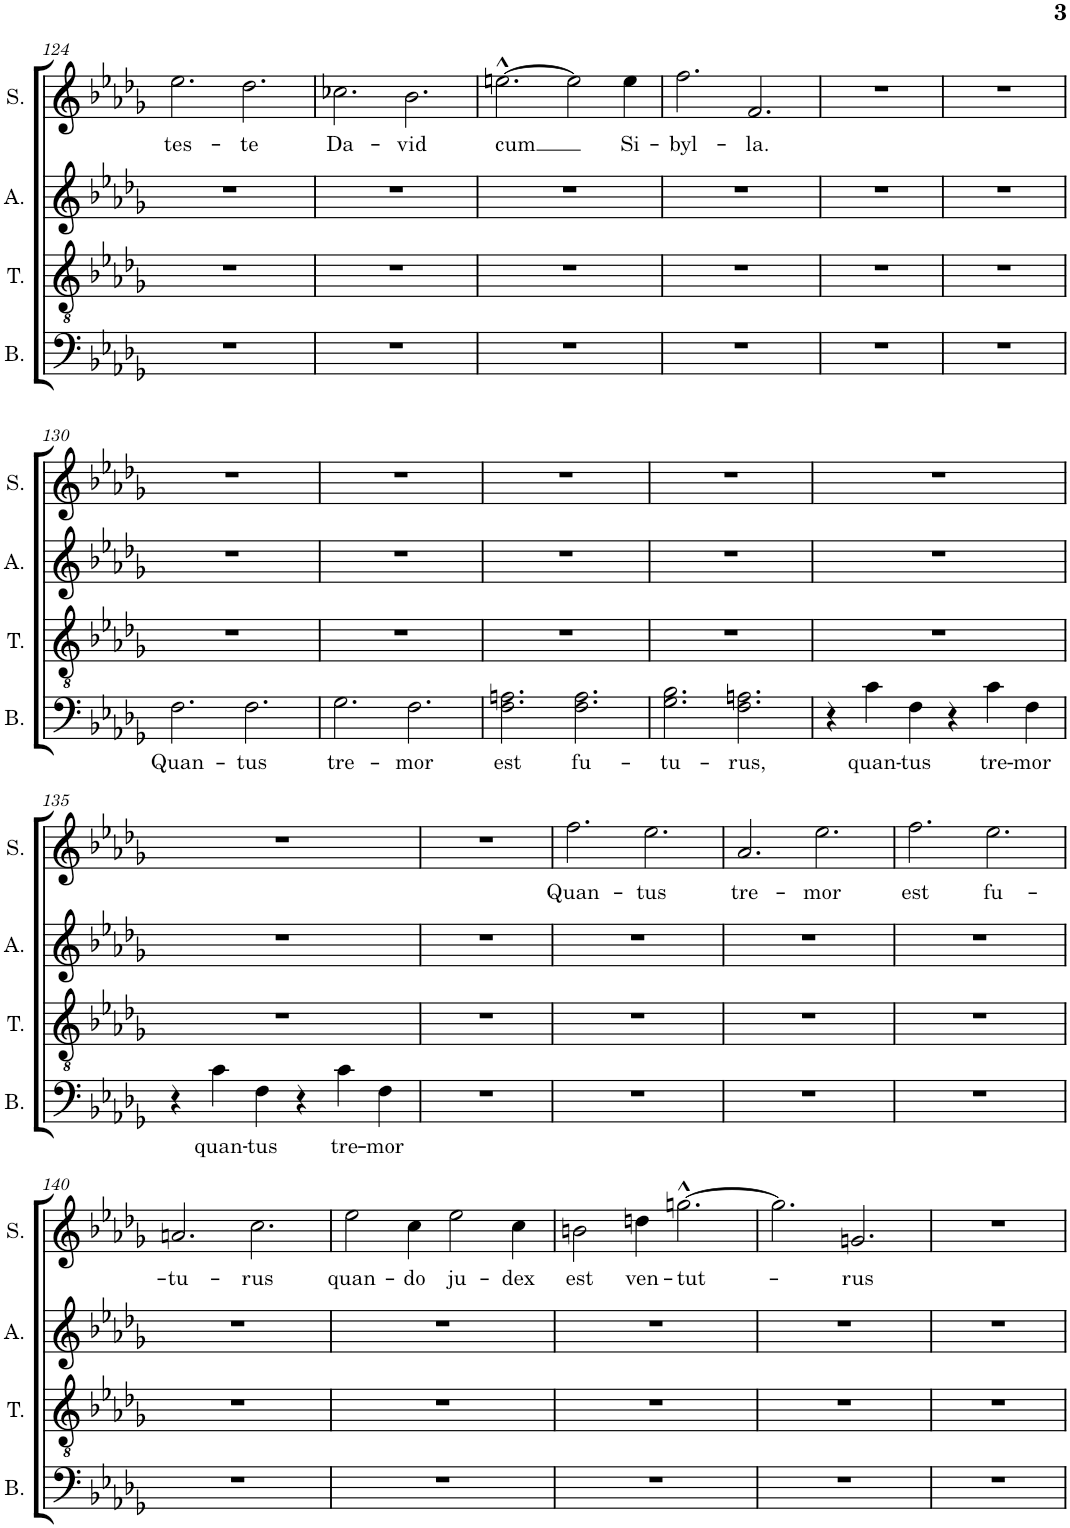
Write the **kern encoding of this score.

**kern	**text	**kern	**kern	**kern	**text
*part4	*part4	*part3	*part2	*part1	*part1
*staff4	*staff4	*staff3	*staff2	*staff1	*staff1
*I"Basse	*	*I"Ténor	*I"Alto	*I"Soprano	*
*I'B.	*	*I'T.	*I'A.	*I'S.	*
!!LO:PB:g=z
*clefF4	*	*clefGv2	*clefG2	*clefG2	*
*k[b-e-a-d-g-]	*	*k[b-e-a-d-g-]	*k[b-e-a-d-g-]	*k[b-e-a-d-g-]	*
*M6/4	*	*M6/4	*M6/4	*M6/4	*
=124	=124	=124	=124	=124	=124
!	!	!	!	!	!LO:LY:b
1.r	.	1.r	1.r	2.ee-\	tes-
!	!	!	!	!	!LO:LY:b
.	.	.	.	2.dd-\	-te
=125	=125	=125	=125	=125	=125
!	!	!	!	!	!LO:LY:b
1.r	.	1.r	1.r	2.cc-X\	Da-
!	!	!	!	!	!LO:LY:b
.	.	.	.	2.b-\	-vid
=126	=126	=126	=126	=126	=126
!	!	!	!	!	!LO:LY:b
1.r	.	1.r	1.r	[2.een^^\	cum
.	.	.	.	2ee\]	.
!	!	!	!	!	!LO:LY:b
.	.	.	.	4ee\	Si-
=127	=127	=127	=127	=127	=127
!	!	!	!	!	!LO:LY:b
1.r	.	1.r	1.r	2.ff\	-byl-
!	!	!	!	!	!LO:LY:b
.	.	.	.	2.f/	-la.
=128	=128	=128	=128	=128	=128
1.r	.	1.r	1.r	1.r	.
=129	=129	=129	=129	=129	=129
1.r	.	1.r	1.r	1.r	.
!!LO:LB:g=z
=130	=130	=130	=130	=130	=130
!	!LO:LY:b	!	!	!	!
2.F\	Quan-	1.r	1.r	1.r	.
!	!LO:LY:b	!	!	!	!
2.F\	-tus	.	.	.	.
=131	=131	=131	=131	=131	=131
!	!LO:LY:b	!	!	!	!
2.G-\	tre-	1.r	1.r	1.r	.
!	!LO:LY:b	!	!	!	!
2.F\	-mor	.	.	.	.
=132	=132	=132	=132	=132	=132
!	!LO:LY:b	!	!	!	!
2.F\ 2.An\	est	1.r	1.r	1.r	.
!	!LO:LY:b	!	!	!	!
2.F\ 2.A\	fu-	.	.	.	.
=133	=133	=133	=133	=133	=133
!	!LO:LY:b	!	!	!	!
2.G-\ 2.B-\	-tu-	1.r	1.r	1.r	.
!	!LO:LY:b	!	!	!	!
2.F\ 2.An\	-rus,	.	.	.	.
=134	=134	=134	=134	=134	=134
4r	.	1.r	1.r	1.r	.
!	!LO:LY:b	!	!	!	!
4c\	quan-	.	.	.	.
!	!LO:LY:b	!	!	!	!
4F\	-tus	.	.	.	.
4r	.	.	.	.	.
!	!LO:LY:b	!	!	!	!
4c\	tre-	.	.	.	.
!	!LO:LY:b	!	!	!	!
4F\	-mor	.	.	.	.
!!LO:LB:g=z
=135	=135	=135	=135	=135	=135
4r	.	1.r	1.r	1.r	.
!	!LO:LY:b	!	!	!	!
4c\	quan-	.	.	.	.
!	!LO:LY:b	!	!	!	!
4F\	-tus	.	.	.	.
4r	.	.	.	.	.
!	!LO:LY:b	!	!	!	!
4c\	tre-	.	.	.	.
!	!LO:LY:b	!	!	!	!
4F\	-mor	.	.	.	.
=136	=136	=136	=136	=136	=136
1.r	.	1.r	1.r	1.r	.
=137	=137	=137	=137	=137	=137
!	!	!	!	!	!LO:LY:b
1.r	.	1.r	1.r	2.ff\	Quan-
!	!	!	!	!	!LO:LY:b
.	.	.	.	2.ee-\	-tus
=138	=138	=138	=138	=138	=138
!	!	!	!	!	!LO:LY:b
1.r	.	1.r	1.r	2.a-/	tre-
!	!	!	!	!	!LO:LY:b
.	.	.	.	2.ee-\	-mor
=139	=139	=139	=139	=139	=139
!	!	!	!	!	!LO:LY:b
1.r	.	1.r	1.r	2.ff\	est
!	!	!	!	!	!LO:LY:b
.	.	.	.	2.ee-\	fu-
!!LO:LB:g=z
=140	=140	=140	=140	=140	=140
!	!	!	!	!	!LO:LY:b
1.r	.	1.r	1.r	2.an/	-tu-
!	!	!	!	!	!LO:LY:b
.	.	.	.	2.cc\	-rus
=141	=141	=141	=141	=141	=141
!	!	!	!	!	!LO:LY:b
1.r	.	1.r	1.r	2ee-\	quan-
!	!	!	!	!	!LO:LY:b
.	.	.	.	4cc\	-do
!	!	!	!	!	!LO:LY:b
.	.	.	.	2ee-\	ju-
!	!	!	!	!	!LO:LY:b
.	.	.	.	4cc\	-dex
=142	=142	=142	=142	=142	=142
!	!	!	!	!	!LO:LY:b
1.r	.	1.r	1.r	2bn\	est
!	!	!	!	!	!LO:LY:b
.	.	.	.	4ddn\	ven-
!	!	!	!	!	!LO:LY:b
.	.	.	.	[2.ggn^^\	-tut-
=143	=143	=143	=143	=143	=143
1.r	.	1.r	1.r	2.gg\]	.
!	!	!	!	!	!LO:LY:b
.	.	.	.	2.gn/	-rus
=144	=144	=144	=144	=144	=144
1.r	.	1.r	1.r	1.r	.
=	=	=	=	=	=
*-	*-	*-	*-	*-	*-
